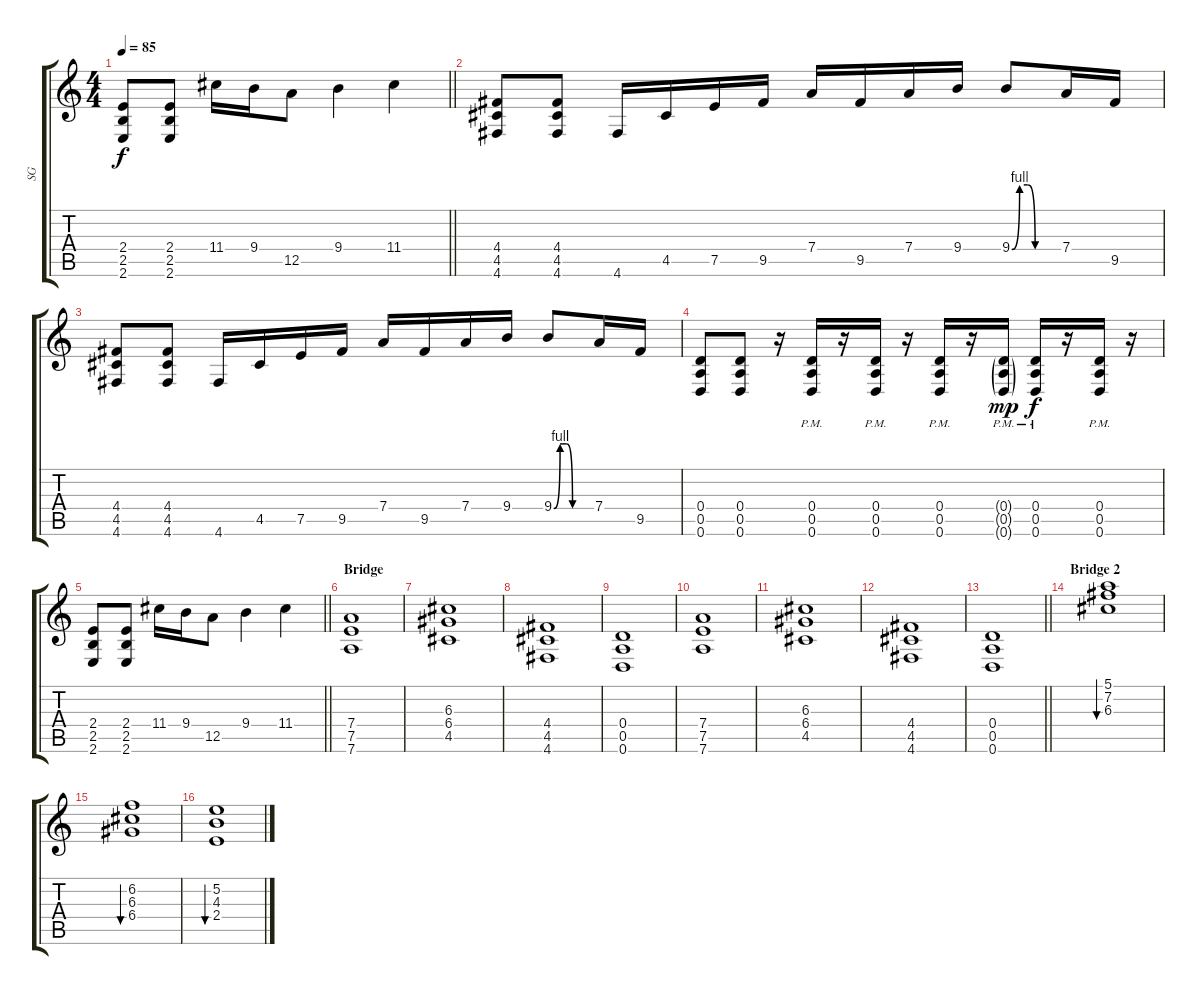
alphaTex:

\track ("SG" "SG") {instrument overdrivenguitar}
\staff {score tabs}
\tuning (E4 B3 G3 D3 A2 D2) {hide}
\ts (4 4)
\tempo 85
\clef g2
\barLineRight lightlight
\ks c
(2.4 2.5 2.6).8{dy f} (2.4 2.5 2.6).8 11.4.16 9.4.16 12.5.8 9.4.4 11.4.4 |
(4.4 4.5 4.6).8 (4.4 4.5 4.6).8 4.6.16 4.5.16 7.5.16 9.5.16 7.4.16 9.5.16 7.4.16 9.4.16 9.4{be (custom 0 0 10 4 20 4 30 0 60 0)}.8 7.4.16 9.5.16 |
(4.4 4.5 4.6).8 (4.4 4.5 4.6).8 4.6.16 4.5.16 7.5.16 9.5.16 7.4.16 9.5.16 7.4.16 9.4.16 9.4{be (custom 0 0 10 4 20 4 30 0 60 0)}.8 7.4.16 9.5.16 |
(0.4 0.5 0.6).8 (0.4 0.5 0.6).8 r.16 (0.4{pm} 0.5{pm} 0.6{pm}).16 r.16 (0.4{pm} 0.5{pm} 0.6{pm}).16 r.16 (0.4{pm} 0.5{pm} 0.6{pm}).16 r.16 (0.4{g pm} 0.5{g pm} 0.6{g pm}).16{dy mp} (0.4{pm} 0.5{pm} 0.6{pm}).16{dy f} r.16 (0.4{pm} 0.5{pm} 0.6{pm}).16 r.16 |
\barLineRight lightlight
(2.4 2.5 2.6).8 (2.4 2.5 2.6).8 11.4.16 9.4.16 12.5.8 9.4.4 11.4.4 |
\section ("" "Bridge")
(7.4 7.5 7.6).1 |
(6.3 6.4 4.5).1 |
(4.4 4.5 4.6).1 |
(0.4 0.5 0.6).1 |
(7.4 7.5 7.6).1 |
(6.3 6.4 4.5).1 |
(4.4 4.5 4.6).1 |
\barLineRight lightlight
(0.4 0.5 0.6).1 |
\section ("" "Bridge 2")
(5.1 7.2 6.3).1{bu 60 instrument electricguitarclean} |
(6.2 6.3 6.4).1{bu 60} |
(5.2 4.3 2.4).1{bu 60}
